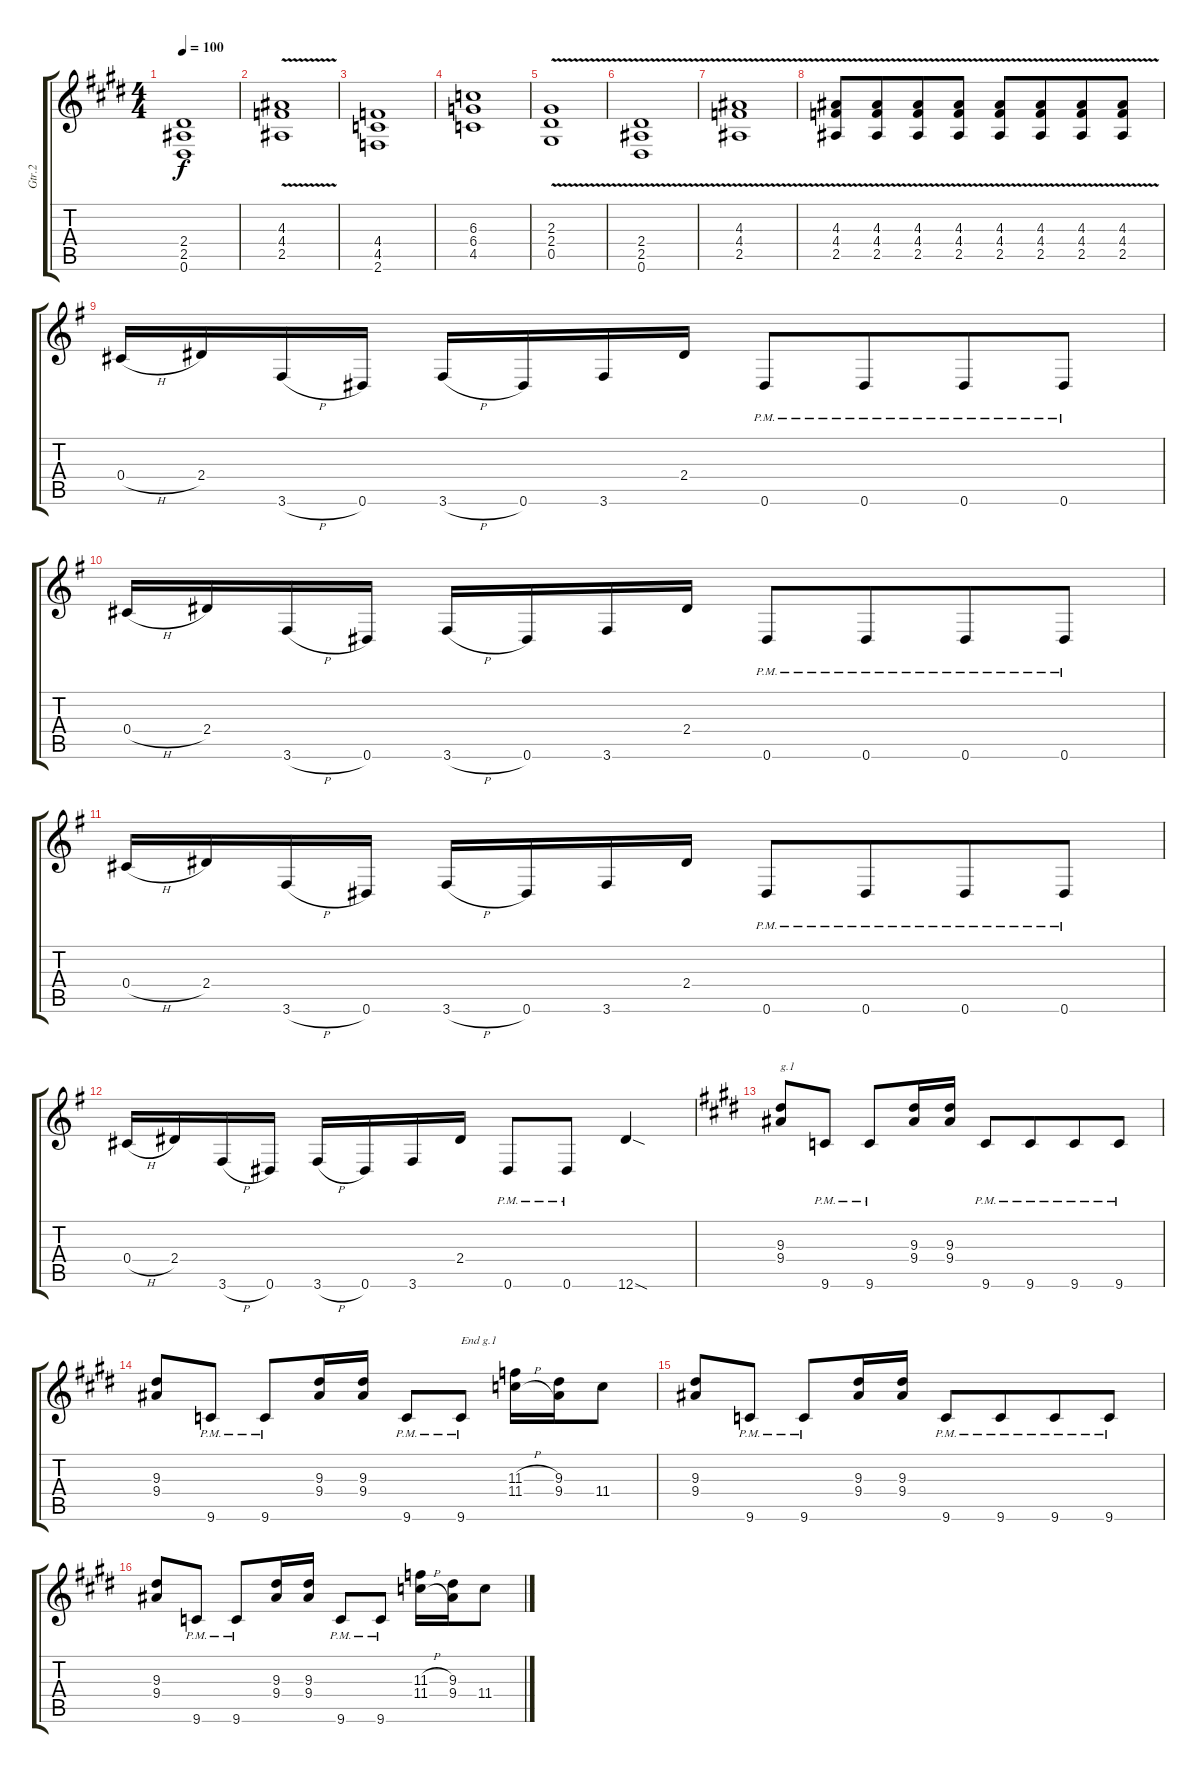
\track ("Gtr.2" "Gtr.2") {instrument distortionguitar}
\staff {score tabs}
\tuning (Eb4 Bb3 Gb3 Db3 Ab2 Eb2) {hide}
\ts (4 4)
\tempo 100
\clef g2
\ks e
(2.4 2.5 0.6).1{dy f} |
(4.3{v} 4.4{v} 2.5{v}).1 |
(4.4 4.5 2.6).1 |
(6.3 6.4 4.5).1 |
(2.3{v} 2.4{v} 0.5{v}).1 |
(2.4{v} 2.5{v} 0.6{v}).1 |
(4.3{v} 4.4{v} 2.5{v}).1 |
(4.3{v} 4.4{v} 2.5{v}).8 (4.3{v} 4.4{v} 2.5{v}).8{beam merge} (4.3{v} 4.4{v} 2.5{v}).8 (4.3{v} 4.4{v} 2.5{v}).8 (4.3{v} 4.4{v} 2.5{v}).8 (4.3{v} 4.4{v} 2.5{v}).8{beam merge} (4.3{v} 4.4{v} 2.5{v}).8 (4.3{v} 4.4{v} 2.5{v}).8 |
\ks g
0.4{h}.16 2.4.16 3.6{h}.16 0.6.16 3.6{h}.16 0.6.16 3.6.16 2.4.16 0.6{pm}.8 0.6{pm}.8{beam merge} 0.6{pm}.8 0.6{pm}.8 |
0.4{h}.16 2.4.16 3.6{h}.16 0.6.16 3.6{h}.16 0.6.16 3.6.16 2.4.16 0.6{pm}.8 0.6{pm}.8{beam merge} 0.6{pm}.8 0.6{pm}.8 |
0.4{h}.16 2.4.16 3.6{h}.16 0.6.16 3.6{h}.16 0.6.16 3.6.16 2.4.16 0.6{pm}.8 0.6{pm}.8{beam merge} 0.6{pm}.8 0.6{pm}.8 |
0.4{h}.16 2.4.16 3.6{h}.16 0.6.16 3.6{h}.16 0.6.16 3.6.16 2.4.16 0.6{pm}.8 0.6{pm}.8 12.6{sod}.4 |
\ks c#minor
(9.3 9.4).8{txt "g.1"} 9.6{pm}.8 9.6{pm}.8 (9.3 9.4).16 (9.3 9.4).16 9.6{pm}.8 9.6{pm}.8{beam merge} 9.6{pm}.8 9.6{pm}.8 |
(9.3 9.4).8 9.6{pm}.8 9.6{pm}.8 (9.3 9.4).16 (9.3 9.4).16 9.6{pm}.8 9.6{pm}.8{txt "End g.1"} (11.3{h} 11.4{h}).16 (9.3 9.4).16 11.4.8 |
(9.3 9.4).8 9.6{pm}.8 9.6{pm}.8 (9.3 9.4).16 (9.3 9.4).16 9.6{pm}.8 9.6{pm}.8{beam merge} 9.6{pm}.8 9.6{pm}.8 |
(9.3 9.4).8 9.6{pm}.8 9.6{pm}.8 (9.3 9.4).16 (9.3 9.4).16 9.6{pm}.8 9.6{pm}.8 (11.3{h} 11.4{h}).16 (9.3 9.4).16 11.4.8
